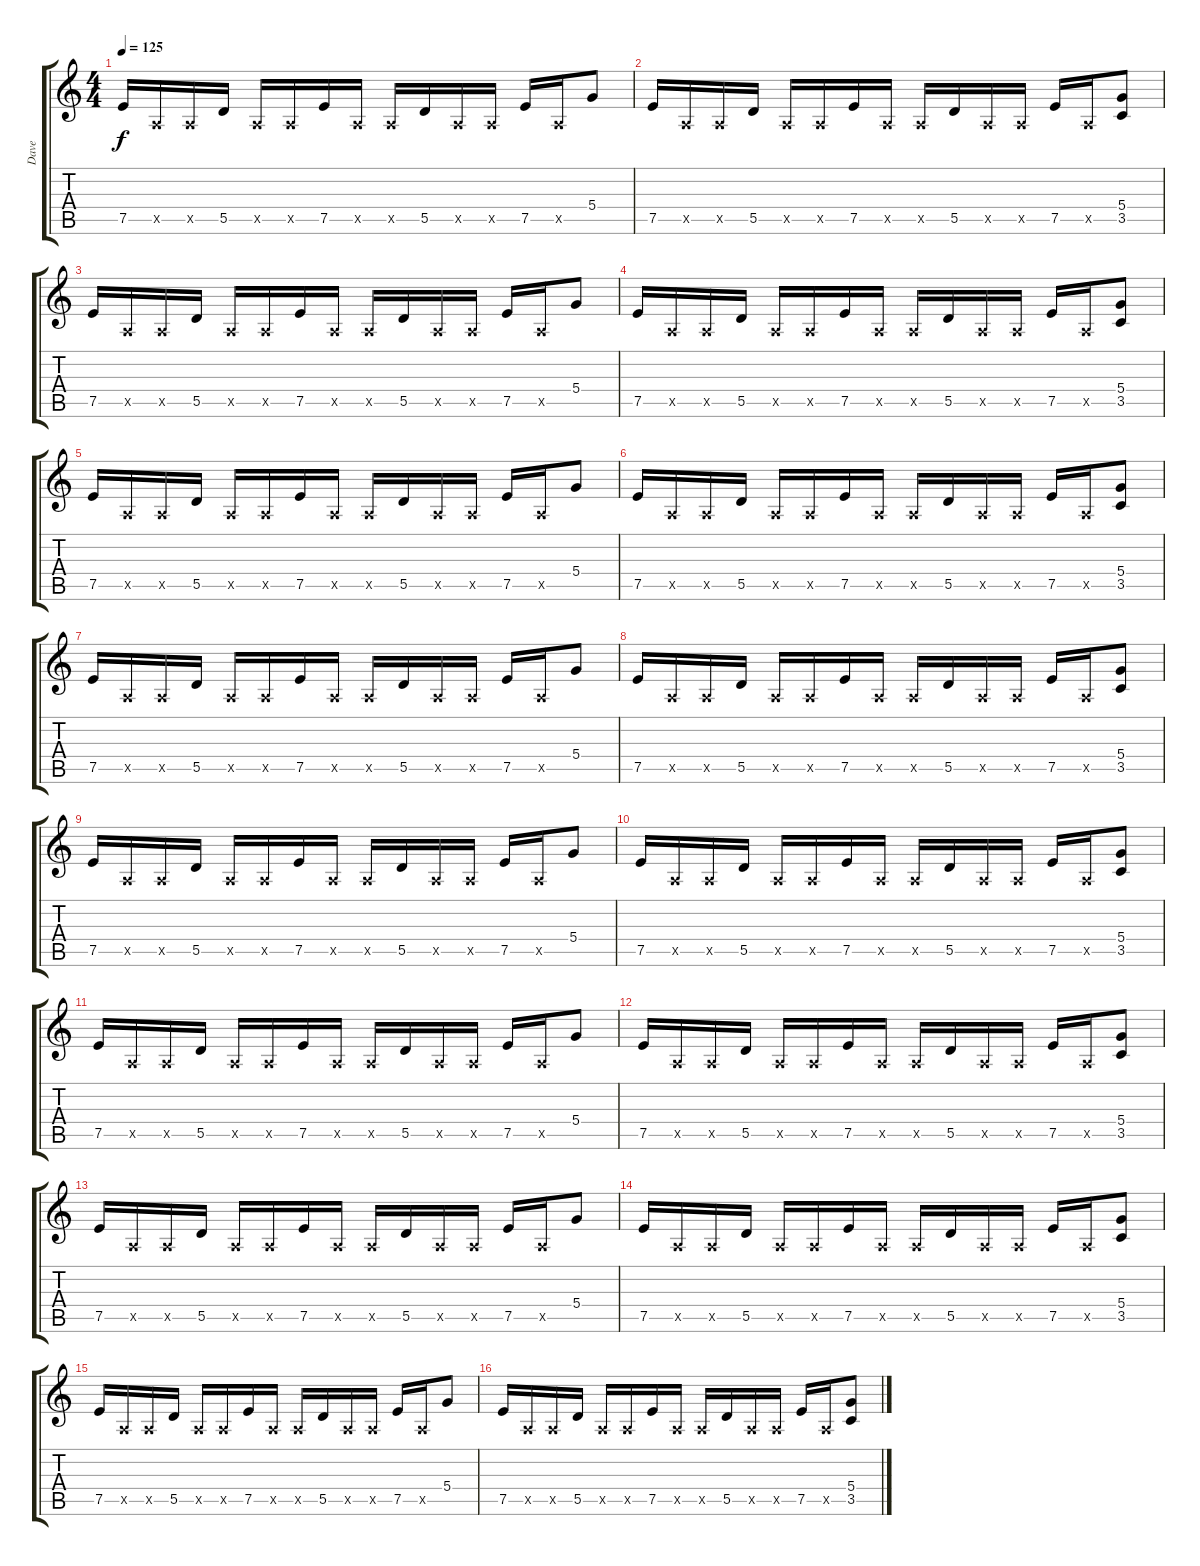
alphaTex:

\track ("Dave" "Dave") {instrument distortionguitar}
\staff {score tabs}
\tuning (E4 B3 G3 D3 A2 E2) {hide}
\ts (4 4)
\tempo 125
\clef g2
\ks c
7.5.16{txt "" dy f instrument distortionguitar} 0.5{x}.16 0.5{x}.16 5.5.16 0.5{x}.16 0.5{x}.16 7.5.16 0.5{x}.16 0.5{x}.16 5.5.16 0.5{x}.16 0.5{x}.16 7.5.16 0.5{x}.16 5.4.8 |
7.5.16 0.5{x}.16 0.5{x}.16 5.5.16 0.5{x}.16 0.5{x}.16 7.5.16 0.5{x}.16 0.5{x}.16 5.5.16 0.5{x}.16 0.5{x}.16 7.5.16 0.5{x}.16 (5.4 3.5).8 |
7.5.16 0.5{x}.16 0.5{x}.16 5.5.16 0.5{x}.16 0.5{x}.16 7.5.16 0.5{x}.16 0.5{x}.16 5.5.16 0.5{x}.16 0.5{x}.16 7.5.16 0.5{x}.16 5.4.8 |
7.5.16 0.5{x}.16 0.5{x}.16 5.5.16 0.5{x}.16 0.5{x}.16 7.5.16 0.5{x}.16 0.5{x}.16 5.5.16 0.5{x}.16 0.5{x}.16 7.5.16 0.5{x}.16 (5.4 3.5).8 |
7.5.16 0.5{x}.16 0.5{x}.16 5.5.16 0.5{x}.16 0.5{x}.16 7.5.16 0.5{x}.16 0.5{x}.16 5.5.16 0.5{x}.16 0.5{x}.16 7.5.16 0.5{x}.16 5.4.8 |
7.5.16 0.5{x}.16 0.5{x}.16 5.5.16 0.5{x}.16 0.5{x}.16 7.5.16 0.5{x}.16 0.5{x}.16 5.5.16 0.5{x}.16 0.5{x}.16 7.5.16 0.5{x}.16 (5.4 3.5).8 |
7.5.16 0.5{x}.16 0.5{x}.16 5.5.16 0.5{x}.16 0.5{x}.16 7.5.16 0.5{x}.16 0.5{x}.16 5.5.16 0.5{x}.16 0.5{x}.16 7.5.16 0.5{x}.16 5.4.8 |
7.5.16 0.5{x}.16 0.5{x}.16 5.5.16 0.5{x}.16 0.5{x}.16 7.5.16 0.5{x}.16 0.5{x}.16 5.5.16 0.5{x}.16 0.5{x}.16 7.5.16 0.5{x}.16 (5.4 3.5).8 |
7.5.16 0.5{x}.16 0.5{x}.16 5.5.16 0.5{x}.16 0.5{x}.16 7.5.16 0.5{x}.16 0.5{x}.16 5.5.16 0.5{x}.16 0.5{x}.16 7.5.16 0.5{x}.16 5.4.8 |
7.5.16 0.5{x}.16 0.5{x}.16 5.5.16 0.5{x}.16 0.5{x}.16 7.5.16 0.5{x}.16 0.5{x}.16 5.5.16 0.5{x}.16 0.5{x}.16 7.5.16 0.5{x}.16 (5.4 3.5).8 |
7.5.16 0.5{x}.16 0.5{x}.16 5.5.16 0.5{x}.16 0.5{x}.16 7.5.16 0.5{x}.16 0.5{x}.16 5.5.16 0.5{x}.16 0.5{x}.16 7.5.16 0.5{x}.16 5.4.8 |
7.5.16 0.5{x}.16 0.5{x}.16 5.5.16 0.5{x}.16 0.5{x}.16 7.5.16 0.5{x}.16 0.5{x}.16 5.5.16 0.5{x}.16 0.5{x}.16 7.5.16 0.5{x}.16 (5.4 3.5).8 |
7.5.16 0.5{x}.16 0.5{x}.16 5.5.16 0.5{x}.16 0.5{x}.16 7.5.16 0.5{x}.16 0.5{x}.16 5.5.16 0.5{x}.16 0.5{x}.16 7.5.16 0.5{x}.16 5.4.8 |
7.5.16 0.5{x}.16 0.5{x}.16 5.5.16 0.5{x}.16 0.5{x}.16 7.5.16 0.5{x}.16 0.5{x}.16 5.5.16 0.5{x}.16 0.5{x}.16 7.5.16 0.5{x}.16 (5.4 3.5).8 |
7.5.16 0.5{x}.16 0.5{x}.16 5.5.16 0.5{x}.16 0.5{x}.16 7.5.16 0.5{x}.16 0.5{x}.16 5.5.16 0.5{x}.16 0.5{x}.16 7.5.16 0.5{x}.16 5.4.8 |
7.5.16 0.5{x}.16 0.5{x}.16 5.5.16 0.5{x}.16 0.5{x}.16 7.5.16 0.5{x}.16 0.5{x}.16 5.5.16 0.5{x}.16 0.5{x}.16 7.5.16 0.5{x}.16 (5.4 3.5).8
